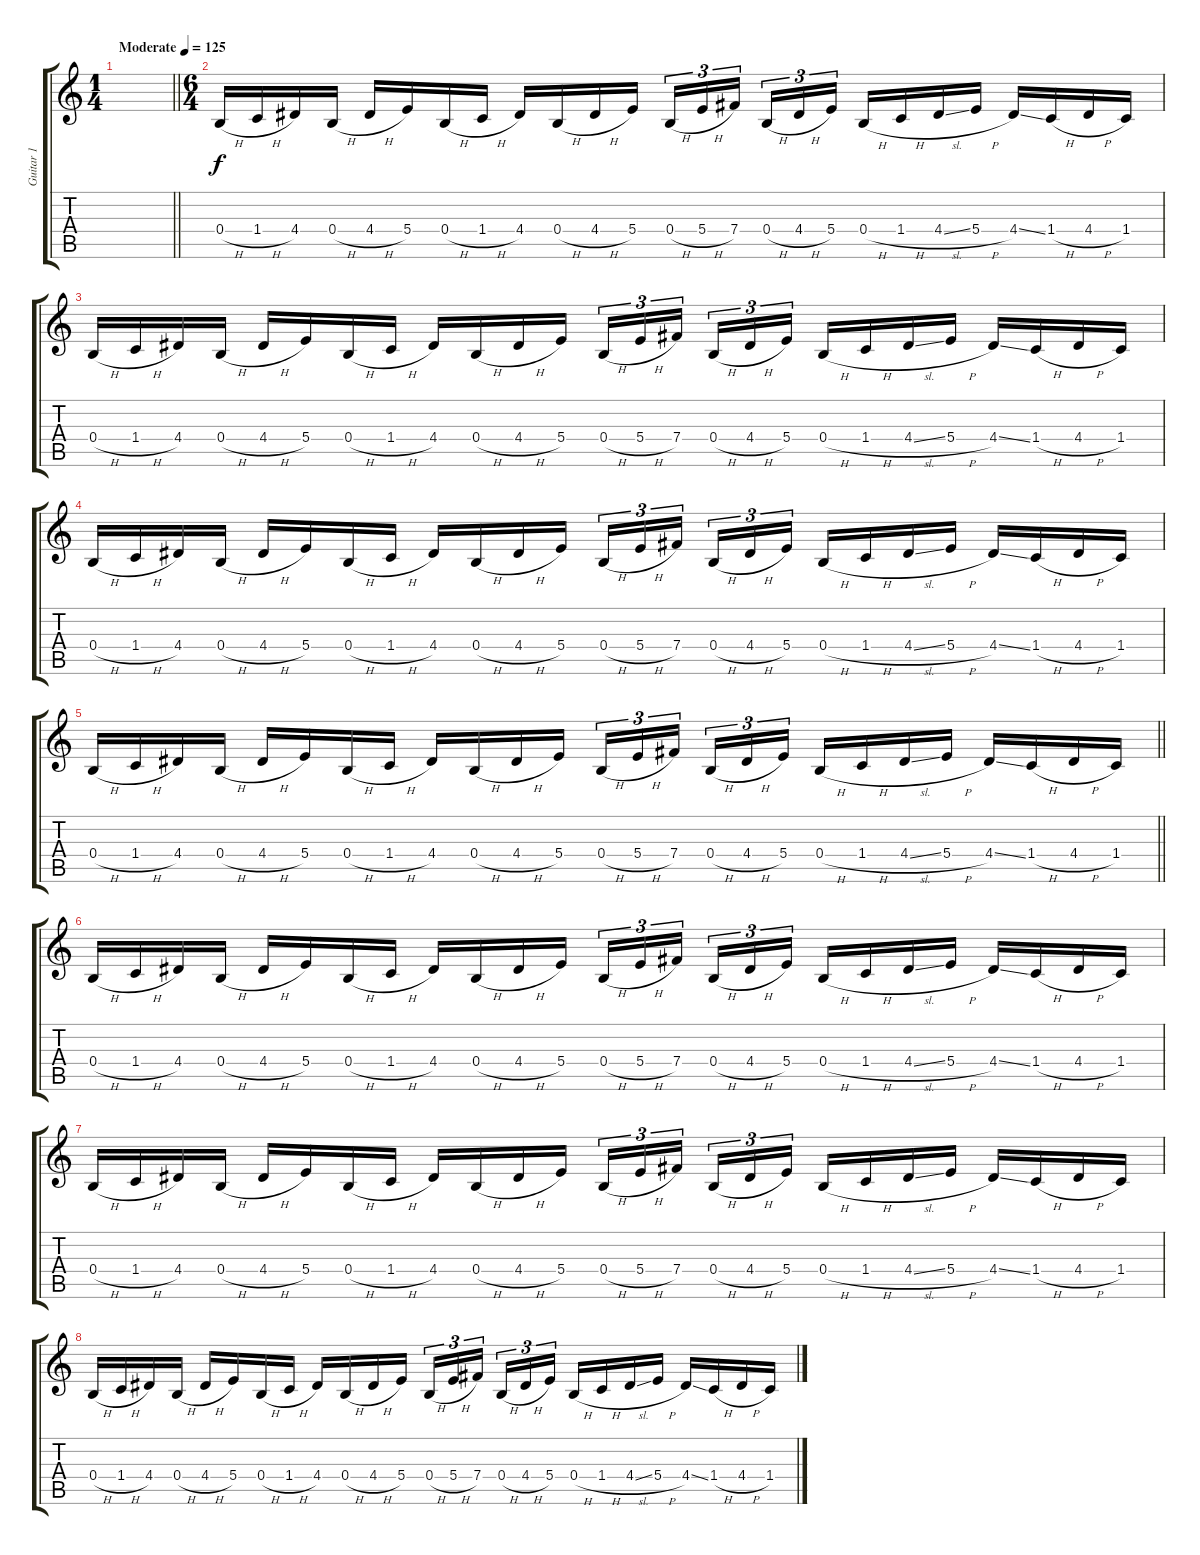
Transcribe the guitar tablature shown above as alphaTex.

\track ("Guitar 1" "Guitar 1") {instrument distortionguitar}
\staff {score tabs}
\tuning (Db4 Ab3 E3 B2 Gb2 B1) {hide}
\ts (1 4)
\tempo (125 "Moderate")
\clef g2
\barLineRight lightlight
\ks c
|
\ts (6 4)
0.4{h}.16{balance 8} 1.4{h}.16 4.4.16 0.4{h}.16 4.4{h}.16 5.4.16 0.4{h}.16 1.4{h}.16 4.4.16 0.4{h}.16 4.4{h}.16 5.4.16 0.4{h}.16{tu (3 2)} 5.4{h}.16{tu (3 2)} 7.4.16{tu (3 2) beam splitsecondary} 0.4{h}.16{tu (3 2)} 4.4{h}.16{tu (3 2)} 5.4.16{tu (3 2) beam splitsecondary} 0.4{h}.16 1.4{h}.16 4.4{sl}.16 5.4{h}.16 4.4{ss}.16 1.4{h}.16 4.4{h}.16 1.4.16 |
0.4{h}.16 1.4{h}.16 4.4.16 0.4{h}.16 4.4{h}.16 5.4.16 0.4{h}.16 1.4{h}.16 4.4.16 0.4{h}.16 4.4{h}.16 5.4.16 0.4{h}.16{tu (3 2)} 5.4{h}.16{tu (3 2)} 7.4.16{tu (3 2) beam splitsecondary} 0.4{h}.16{tu (3 2)} 4.4{h}.16{tu (3 2)} 5.4.16{tu (3 2) beam splitsecondary} 0.4{h}.16 1.4{h}.16 4.4{sl}.16 5.4{h}.16 4.4{ss}.16 1.4{h}.16 4.4{h}.16 1.4.16 |
0.4{h}.16 1.4{h}.16 4.4.16 0.4{h}.16 4.4{h}.16 5.4.16 0.4{h}.16 1.4{h}.16 4.4.16 0.4{h}.16 4.4{h}.16 5.4.16 0.4{h}.16{tu (3 2)} 5.4{h}.16{tu (3 2)} 7.4.16{tu (3 2) beam splitsecondary} 0.4{h}.16{tu (3 2)} 4.4{h}.16{tu (3 2)} 5.4.16{tu (3 2) beam splitsecondary} 0.4{h}.16 1.4{h}.16 4.4{sl}.16 5.4{h}.16 4.4{ss}.16 1.4{h}.16 4.4{h}.16 1.4.16 |
\barLineRight lightlight
0.4{h}.16 1.4{h}.16 4.4.16 0.4{h}.16 4.4{h}.16 5.4.16 0.4{h}.16 1.4{h}.16 4.4.16 0.4{h}.16 4.4{h}.16 5.4.16 0.4{h}.16{tu (3 2)} 5.4{h}.16{tu (3 2)} 7.4.16{tu (3 2) beam splitsecondary} 0.4{h}.16{tu (3 2)} 4.4{h}.16{tu (3 2)} 5.4.16{tu (3 2) beam splitsecondary} 0.4{h}.16 1.4{h}.16 4.4{sl}.16 5.4{h}.16 4.4{ss}.16 1.4{h}.16 4.4{h}.16 1.4.16 |
0.4{h}.16 1.4{h}.16 4.4.16 0.4{h}.16 4.4{h}.16 5.4.16 0.4{h}.16 1.4{h}.16 4.4.16 0.4{h}.16 4.4{h}.16 5.4.16 0.4{h}.16{tu (3 2)} 5.4{h}.16{tu (3 2)} 7.4.16{tu (3 2) beam splitsecondary} 0.4{h}.16{tu (3 2)} 4.4{h}.16{tu (3 2)} 5.4.16{tu (3 2) beam splitsecondary} 0.4{h}.16 1.4{h}.16 4.4{sl}.16 5.4{h}.16 4.4{ss}.16 1.4{h}.16 4.4{h}.16 1.4.16 |
0.4{h}.16 1.4{h}.16 4.4.16 0.4{h}.16 4.4{h}.16 5.4.16 0.4{h}.16 1.4{h}.16 4.4.16 0.4{h}.16 4.4{h}.16 5.4.16 0.4{h}.16{tu (3 2)} 5.4{h}.16{tu (3 2)} 7.4.16{tu (3 2) beam splitsecondary} 0.4{h}.16{tu (3 2)} 4.4{h}.16{tu (3 2)} 5.4.16{tu (3 2) beam splitsecondary} 0.4{h}.16 1.4{h}.16 4.4{sl}.16 5.4{h}.16 4.4{ss}.16 1.4{h}.16 4.4{h}.16 1.4.16 |
0.4{h}.16 1.4{h}.16 4.4.16 0.4{h}.16 4.4{h}.16 5.4.16 0.4{h}.16 1.4{h}.16 4.4.16 0.4{h}.16 4.4{h}.16 5.4.16 0.4{h}.16{tu (3 2)} 5.4{h}.16{tu (3 2)} 7.4.16{tu (3 2) beam splitsecondary} 0.4{h}.16{tu (3 2)} 4.4{h}.16{tu (3 2)} 5.4.16{tu (3 2) beam splitsecondary} 0.4{h}.16 1.4{h}.16 4.4{sl}.16 5.4{h}.16 4.4{ss}.16 1.4{h}.16 4.4{h}.16 1.4.16
